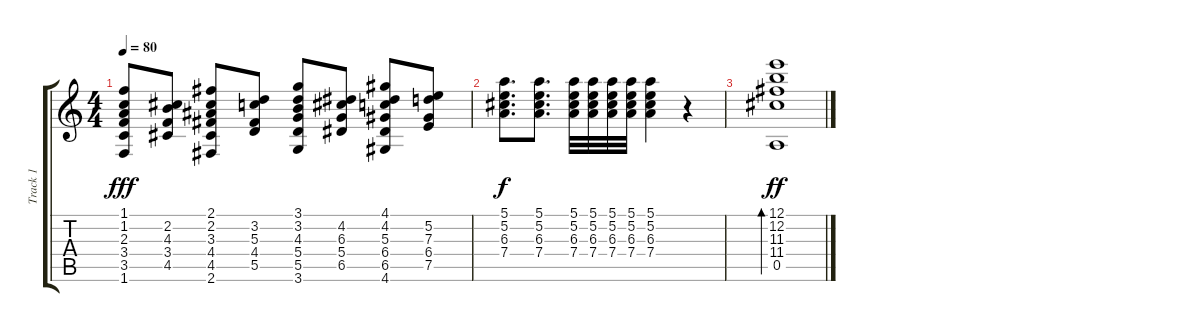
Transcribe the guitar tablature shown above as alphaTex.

\track ("Track 1" "Track 1") {instrument electricguitarclean}
\staff {score tabs}
\tuning (E4 B3 G3 D3 A2 E2) {hide}
\ts (4 4)
\tempo 80
\clef g2
\ks c
(1.1 1.2 2.3 3.4 3.5 1.6).8{dy fff} (2.2 4.3 3.4 4.5).8 (2.1 2.2 3.3 4.4 4.5 2.6).8 (3.2 5.3 4.4 5.5).8 (3.1 3.2 4.3 5.4 5.5 3.6).8 (4.2 6.3 5.4 6.5).8 (4.1 4.2 5.3 6.4 6.5 4.6).8 (5.2 7.3 6.4 7.5).8 |
(5.1 5.2 6.3 7.4).8{d dy f} (5.1 5.2 6.3 7.4).8{d} (5.1 5.2 6.3 7.4).32 (5.1 5.2 6.3 7.4).32 (5.1 5.2 6.3 7.4).32 (5.1 5.2 6.3 7.4).32 (5.1 5.2 6.3 7.4).4 r.4 |
(12.1 12.2 11.3 11.4 0.5).1{bd 120 dy ff}
